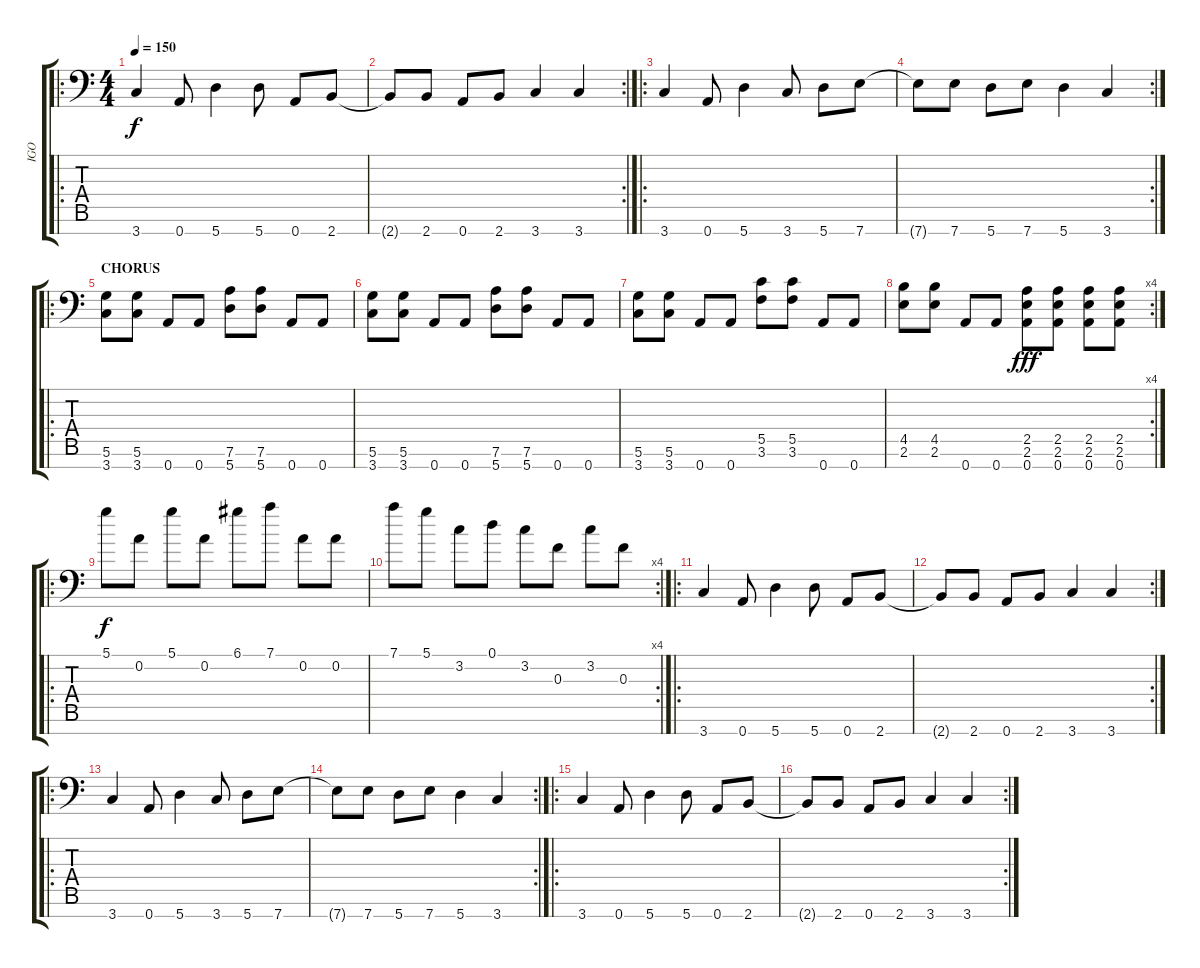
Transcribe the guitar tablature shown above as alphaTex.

\track ("IGO" "IGO") {instrument distortionguitar}
\staff {score tabs}
\tuning (D4 A3 F3 C3 G2 D2 A1) {hide}
\ro
\ts (4 4)
\tempo 150
\clef f4
\ks c
3.7.4{dy f} 0.7.8 5.7.4 5.7.8 0.7.8 2.7.8 |
\rc 2
2.7{t}.8 2.7.8 0.7.8 2.7.8 3.7.4 3.7.4 |
\ro
3.7.4 0.7.8 5.7.4 3.7.8 5.7.8 7.7.8 |
\rc 2
7.7{t}.8 7.7.8 5.7.8 7.7.8 5.7.4 3.7.4 |
\ro
\section ("" "CHORUS")
(5.6 3.7).8 (5.6 3.7).8 0.7.8 0.7.8 (7.6 5.7).8 (7.6 5.7).8 0.7.8 0.7.8 |
(5.6 3.7).8 (5.6 3.7).8 0.7.8 0.7.8 (7.6 5.7).8 (7.6 5.7).8 0.7.8 0.7.8 |
(5.6 3.7).8 (5.6 3.7).8 0.7.8 0.7.8 (5.5 3.6).8 (5.5 3.6).8 0.7.8 0.7.8 |
\rc 4
(4.5 2.6).8 (4.5 2.6).8 0.7.8 0.7.8 (2.5 2.6 0.7).8{dy fff} (2.5 2.6 0.7).8 (2.5 2.6 0.7).8 (2.5 2.6 0.7).8 |
\ro
5.1.8{dy f} 0.2.8 5.1.8 0.2.8 6.1.8 7.1.8 0.2.8 0.2.8 |
\rc 4
7.1.8 5.1.8 3.2.8 0.1.8 3.2.8 0.3.8 3.2.8 0.3.8 |
\ro
3.7.4 0.7.8 5.7.4 5.7.8 0.7.8 2.7.8 |
\rc 2
2.7{t}.8 2.7.8 0.7.8 2.7.8 3.7.4 3.7.4 |
\ro
3.7.4 0.7.8 5.7.4 3.7.8 5.7.8 7.7.8 |
\rc 2
7.7{t}.8 7.7.8 5.7.8 7.7.8 5.7.4 3.7.4 |
\ro
3.7.4 0.7.8 5.7.4 5.7.8 0.7.8 2.7.8 |
\rc 2
2.7{t}.8 2.7.8 0.7.8 2.7.8 3.7.4 3.7.4
